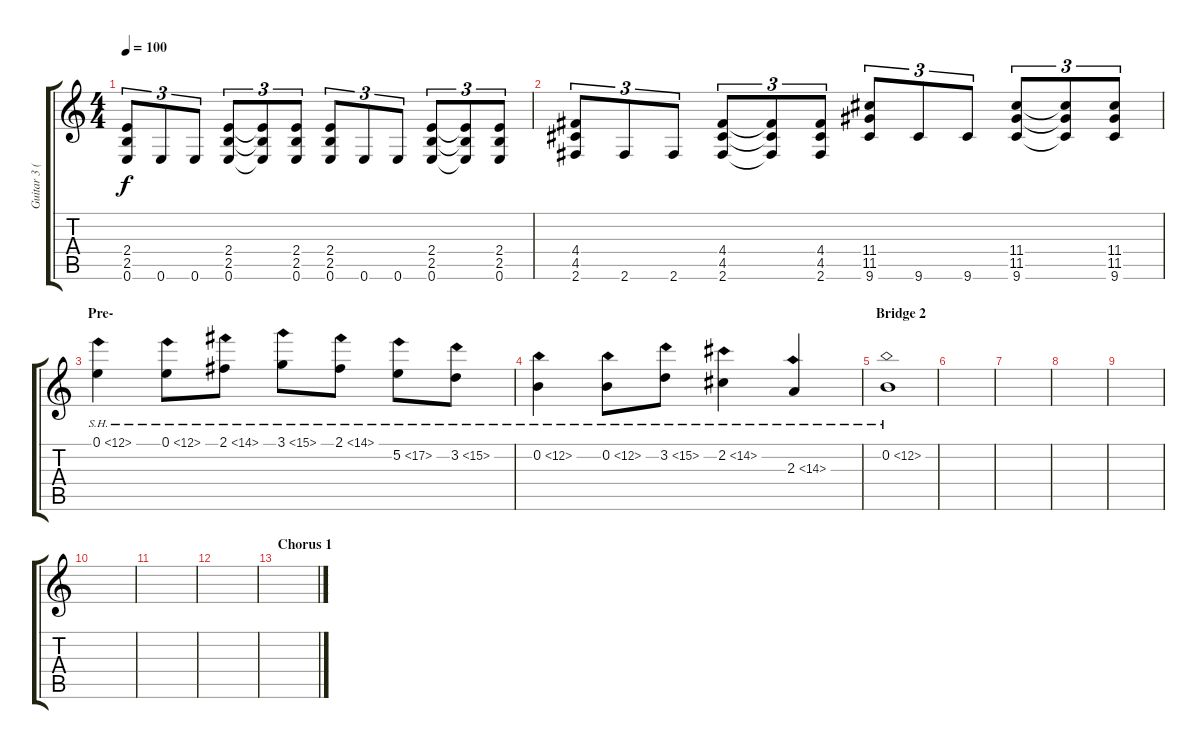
\track ("Guitar 3 (Dist)" "Guitar 3 (") {instrument distortionguitar}
\staff {score tabs}
\tuning (E4 B3 G3 D3 A2 E2) {hide}
\ts (4 4)
\tempo 100
\clef g2
\ks c
(2.4 2.5 0.6).8{tu (3 2) dy f} 0.6.8{tu (3 2)} 0.6.8{tu (3 2)} (2.4 2.5 0.6).8{tu (3 2)} (2.4{t} 2.5{t} 0.6{t}).8{tu (3 2)} (2.4 2.5 0.6).8{tu (3 2)} (2.4 2.5 0.6).8{tu (3 2)} 0.6.8{tu (3 2)} 0.6.8{tu (3 2)} (2.4 2.5 0.6).8{tu (3 2)} (2.4{t} 2.5{t} 0.6{t}).8{tu (3 2)} (2.4 2.5 0.6).8{tu (3 2)} |
(4.4 4.5 2.6).8{tu (3 2)} 2.6.8{tu (3 2)} 2.6.8{tu (3 2)} (4.4 4.5 2.6).8{tu (3 2)} (4.4{t} 4.5{t} 2.6{t}).8{tu (3 2)} (4.4 4.5 2.6).8{tu (3 2)} (11.4 11.5 9.6).8{tu (3 2)} 9.6.8{tu (3 2)} 9.6.8{tu (3 2)} (11.4 11.5 9.6).8{tu (3 2)} (11.4{t} 11.5{t} 9.6{t}).8{tu (3 2)} (11.4 11.5 9.6).8{tu (3 2)} |
\section ("" "Pre-")
0.1{sh 12}.4 0.1{sh 12}.8 2.1{sh 12}.8 3.1{sh 12}.8 2.1{sh 12}.8 5.2{sh 12}.8 3.2{sh 12}.8 |
0.2{sh 12}.4 0.2{sh 12}.8 3.2{sh 12}.8 2.2{sh 12}.4 2.3{sh 12}.4 |
\section ("" "Bridge 2")
0.2{sh 12}.1 |
|
|
|
|
|
|
|
\section ("" "Chorus 1")
